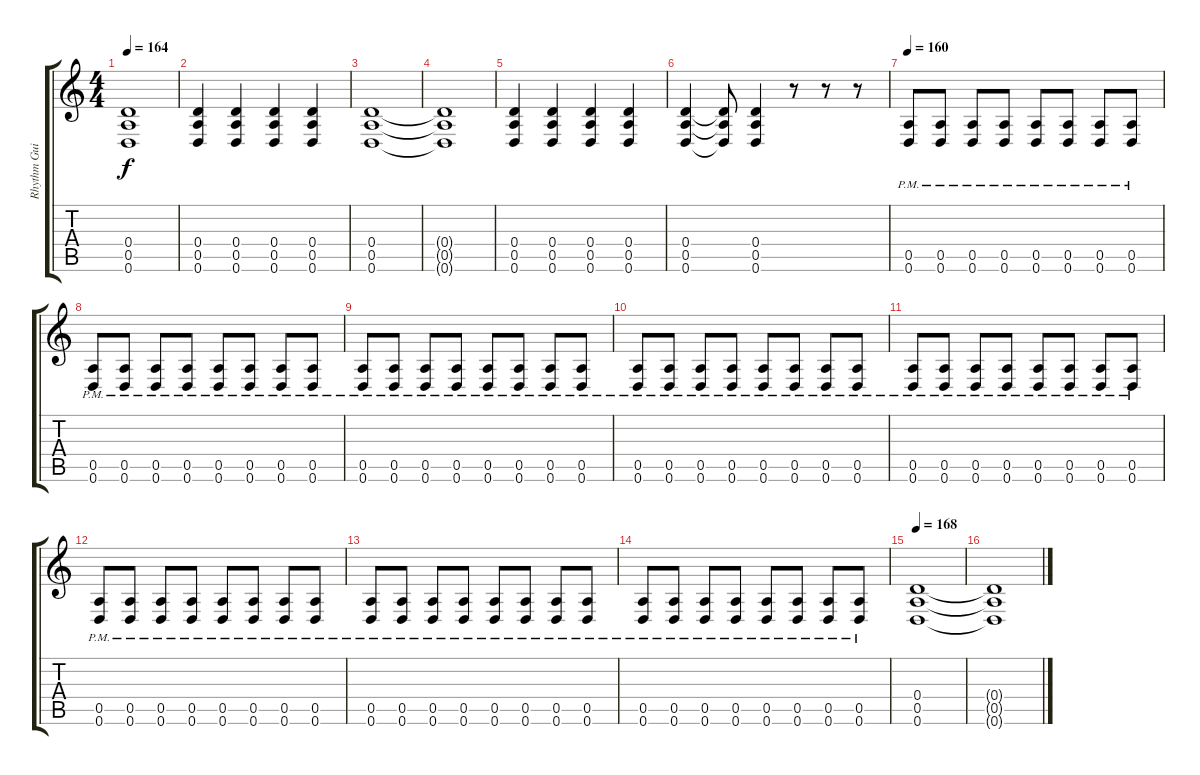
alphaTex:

\track ("Rhythm Guitar" "Rhythm Gui") {instrument distortionguitar}
\staff {score tabs}
\tuning (E4 B3 G3 D3 A2 D2) {hide}
\ts (4 4)
\tempo 164
\clef g2
\ks c
(0.4 0.5 0.6).1{dy f} |
(0.4 0.5 0.6).4 (0.4 0.5 0.6).4 (0.4 0.5 0.6).4 (0.4 0.5 0.6).4 |
(0.4 0.5 0.6).1 |
(0.4{t} 0.5{t} 0.6{t}).1 |
(0.4 0.5 0.6).4 (0.4 0.5 0.6).4 (0.4 0.5 0.6).4 (0.4 0.5 0.6).4 |
(0.4 0.5 0.6).4 (0.4{t} 0.5{t} 0.6{t}).8 (0.4 0.5 0.6).4 r.8 r.8 r.8 |
\tempo 160
(0.5{pm} 0.6{pm}).8 (0.5{pm} 0.6{pm}).8 (0.5{pm} 0.6{pm}).8 (0.5{pm} 0.6{pm}).8 (0.5{pm} 0.6{pm}).8 (0.5{pm} 0.6{pm}).8 (0.5{pm} 0.6{pm}).8 (0.5{pm} 0.6{pm}).8 |
(0.5{pm} 0.6{pm}).8 (0.5{pm} 0.6{pm}).8 (0.5{pm} 0.6{pm}).8 (0.5{pm} 0.6{pm}).8 (0.5{pm} 0.6{pm}).8 (0.5{pm} 0.6{pm}).8 (0.5{pm} 0.6{pm}).8 (0.5{pm} 0.6{pm}).8 |
(0.5{pm} 0.6{pm}).8 (0.5{pm} 0.6{pm}).8 (0.5{pm} 0.6{pm}).8 (0.5{pm} 0.6{pm}).8 (0.5{pm} 0.6{pm}).8 (0.5{pm} 0.6{pm}).8 (0.5{pm} 0.6{pm}).8 (0.5{pm} 0.6{pm}).8 |
(0.5{pm} 0.6{pm}).8 (0.5{pm} 0.6{pm}).8 (0.5{pm} 0.6{pm}).8 (0.5{pm} 0.6{pm}).8 (0.5{pm} 0.6{pm}).8 (0.5{pm} 0.6{pm}).8 (0.5{pm} 0.6{pm}).8 (0.5{pm} 0.6{pm}).8 |
(0.5{pm} 0.6{pm}).8 (0.5{pm} 0.6{pm}).8 (0.5{pm} 0.6{pm}).8 (0.5{pm} 0.6{pm}).8 (0.5{pm} 0.6{pm}).8 (0.5{pm} 0.6{pm}).8 (0.5{pm} 0.6{pm}).8 (0.5{pm} 0.6{pm}).8 |
(0.5{pm} 0.6{pm}).8 (0.5{pm} 0.6{pm}).8 (0.5{pm} 0.6{pm}).8 (0.5{pm} 0.6{pm}).8 (0.5{pm} 0.6{pm}).8 (0.5{pm} 0.6{pm}).8 (0.5{pm} 0.6{pm}).8 (0.5{pm} 0.6{pm}).8 |
(0.5{pm} 0.6{pm}).8 (0.5{pm} 0.6{pm}).8 (0.5{pm} 0.6{pm}).8 (0.5{pm} 0.6{pm}).8 (0.5{pm} 0.6{pm}).8 (0.5{pm} 0.6{pm}).8 (0.5{pm} 0.6{pm}).8 (0.5{pm} 0.6{pm}).8 |
(0.5{pm} 0.6{pm}).8 (0.5{pm} 0.6{pm}).8 (0.5{pm} 0.6{pm}).8 (0.5{pm} 0.6{pm}).8 (0.5{pm} 0.6{pm}).8 (0.5{pm} 0.6{pm}).8 (0.5{pm} 0.6{pm}).8 (0.5{pm} 0.6{pm}).8 |
\tempo 168
(0.4 0.5 0.6).1 |
(0.4{t} 0.5{t} 0.6{t}).1
